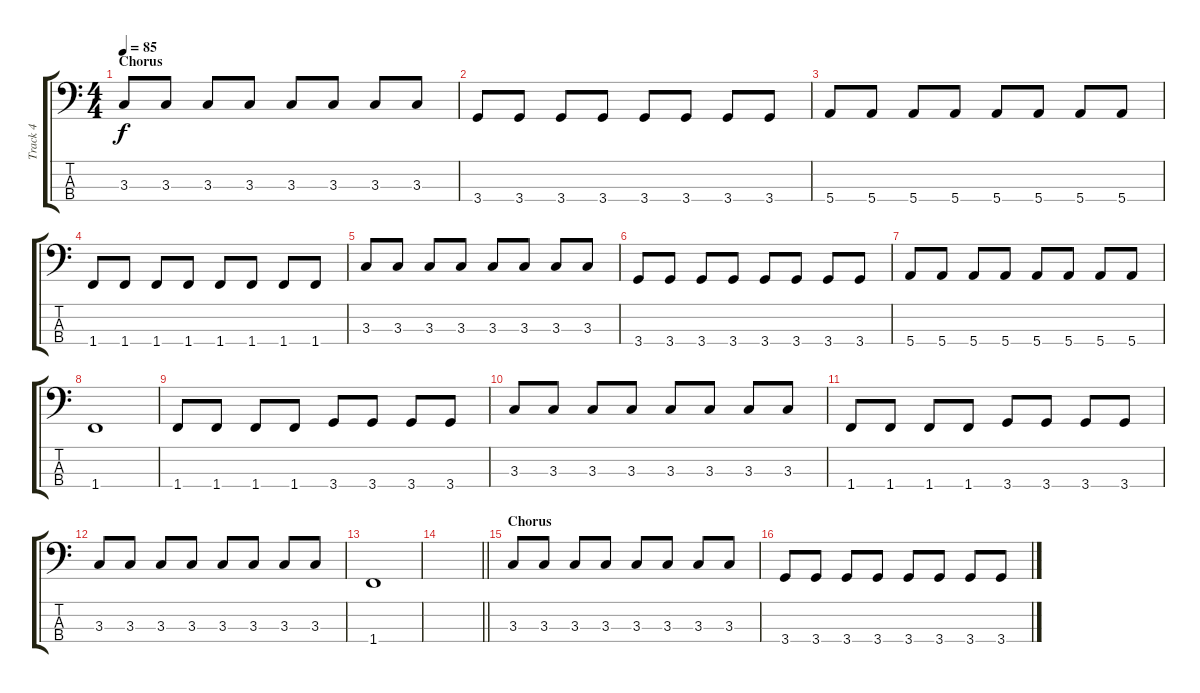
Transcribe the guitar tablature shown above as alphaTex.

\track ("Track 4" "Track 4") {instrument electricbassfinger}
\staff {score tabs}
\tuning (G2 D2 A1 E1) {hide}
\ts (4 4)
\section ("" "Chorus")
\tempo 85
\clef f4
\ks c
3.3.8{dy f} 3.3.8 3.3.8 3.3.8 3.3.8 3.3.8 3.3.8 3.3.8 |
3.4.8 3.4.8 3.4.8 3.4.8 3.4.8 3.4.8 3.4.8 3.4.8 |
5.4.8 5.4.8 5.4.8 5.4.8 5.4.8 5.4.8 5.4.8 5.4.8 |
1.4.8 1.4.8 1.4.8 1.4.8 1.4.8 1.4.8 1.4.8 1.4.8 |
3.3.8 3.3.8 3.3.8 3.3.8 3.3.8 3.3.8 3.3.8 3.3.8 |
3.4.8 3.4.8 3.4.8 3.4.8 3.4.8 3.4.8 3.4.8 3.4.8 |
5.4.8 5.4.8 5.4.8 5.4.8 5.4.8 5.4.8 5.4.8 5.4.8 |
1.4.1 |
1.4.8 1.4.8 1.4.8 1.4.8 3.4.8 3.4.8 3.4.8 3.4.8 |
3.3.8 3.3.8 3.3.8 3.3.8 3.3.8 3.3.8 3.3.8 3.3.8 |
1.4.8 1.4.8 1.4.8 1.4.8 3.4.8 3.4.8 3.4.8 3.4.8 |
3.3.8 3.3.8 3.3.8 3.3.8 3.3.8 3.3.8 3.3.8 3.3.8 |
1.4.1 |
\barLineRight lightlight
|
\section ("" "Chorus")
3.3.8 3.3.8 3.3.8 3.3.8 3.3.8 3.3.8 3.3.8 3.3.8 |
3.4.8 3.4.8 3.4.8 3.4.8 3.4.8 3.4.8 3.4.8 3.4.8
